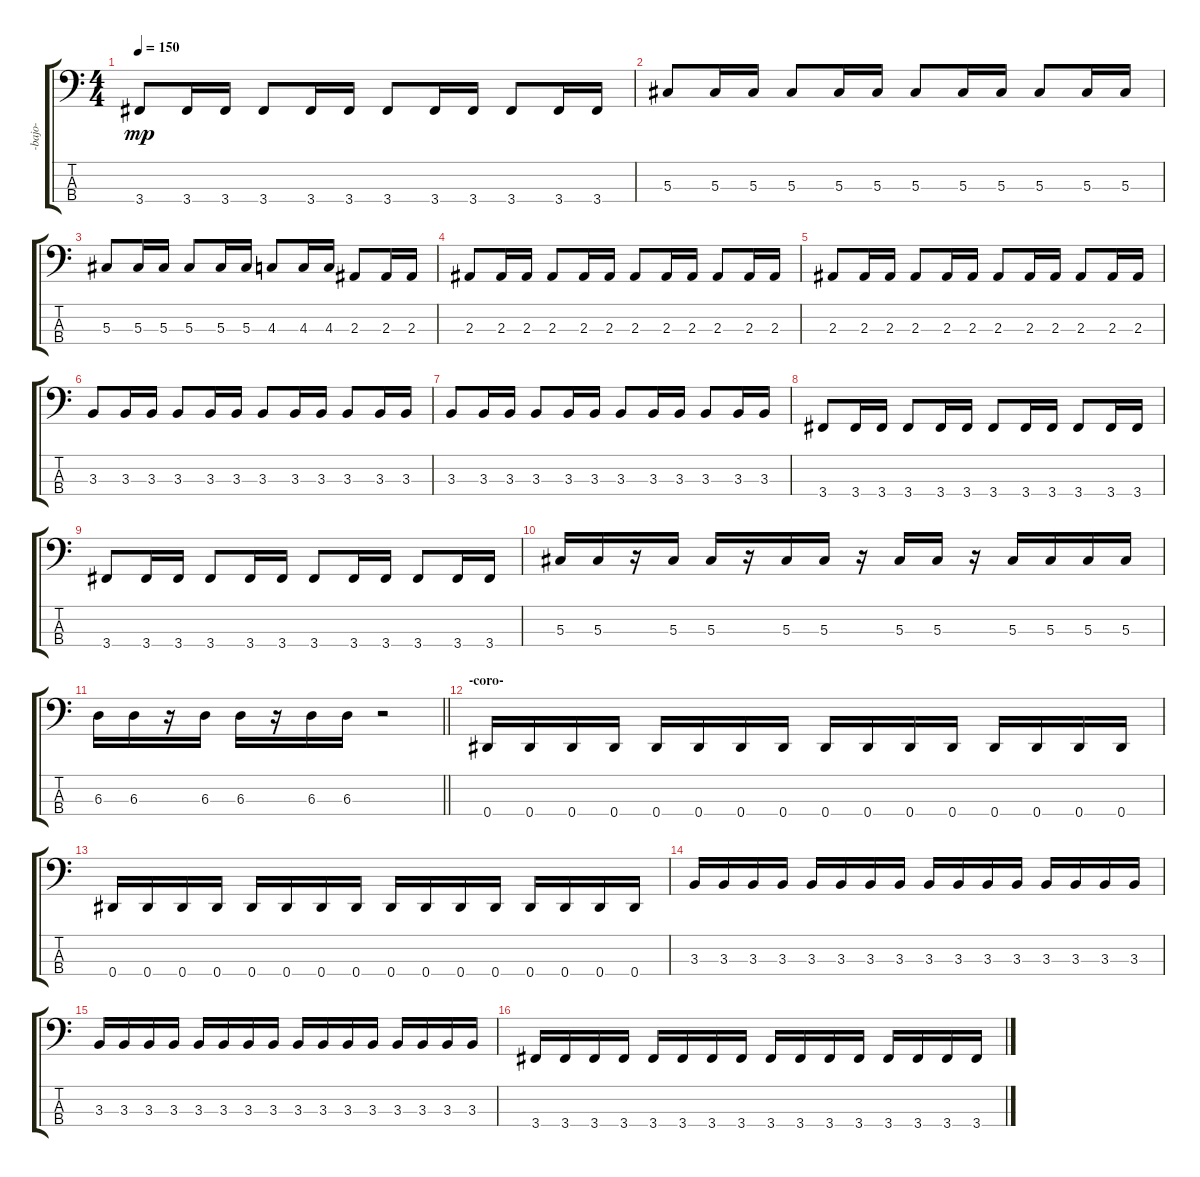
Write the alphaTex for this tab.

\track ("-bajo-" "-bajo-") {instrument electricbassfinger}
\staff {score tabs}
\tuning (Gb2 Db2 Ab1 Eb1) {hide}
\ts (4 4)
\tempo 150
\clef f4
\ks c
3.4.8{dy mp} 3.4.16 3.4.16 3.4.8 3.4.16 3.4.16 3.4.8 3.4.16 3.4.16 3.4.8 3.4.16 3.4.16 |
5.3.8 5.3.16 5.3.16 5.3.8 5.3.16 5.3.16 5.3.8 5.3.16 5.3.16 5.3.8 5.3.16 5.3.16 |
5.3.8 5.3.16 5.3.16 5.3.8 5.3.16 5.3.16 4.3.8 4.3.16 4.3.16 2.3.8 2.3.16 2.3.16 |
2.3.8 2.3.16 2.3.16 2.3.8 2.3.16 2.3.16 2.3.8 2.3.16 2.3.16 2.3.8 2.3.16 2.3.16 |
2.3.8 2.3.16 2.3.16 2.3.8 2.3.16 2.3.16 2.3.8 2.3.16 2.3.16 2.3.8 2.3.16 2.3.16 |
3.3.8 3.3.16 3.3.16 3.3.8 3.3.16 3.3.16 3.3.8 3.3.16 3.3.16 3.3.8 3.3.16 3.3.16 |
3.3.8 3.3.16 3.3.16 3.3.8 3.3.16 3.3.16 3.3.8 3.3.16 3.3.16 3.3.8 3.3.16 3.3.16 |
3.4.8 3.4.16 3.4.16 3.4.8 3.4.16 3.4.16 3.4.8 3.4.16 3.4.16 3.4.8 3.4.16 3.4.16 |
3.4.8 3.4.16 3.4.16 3.4.8 3.4.16 3.4.16 3.4.8 3.4.16 3.4.16 3.4.8 3.4.16 3.4.16 |
5.3.16 5.3.16 r.16 5.3.16 5.3.16 r.16 5.3.16 5.3.16 r.16 5.3.16 5.3.16 r.16 5.3.16 5.3.16 5.3.16 5.3.16 |
\barLineRight lightlight
6.3.16 6.3.16 r.16 6.3.16 6.3.16 r.16 6.3.16 6.3.16 r.2 |
\section ("" "-coro-")
0.4.16 0.4.16 0.4.16 0.4.16 0.4.16 0.4.16 0.4.16 0.4.16 0.4.16 0.4.16 0.4.16 0.4.16 0.4.16 0.4.16 0.4.16 0.4.16 |
0.4.16 0.4.16 0.4.16 0.4.16 0.4.16 0.4.16 0.4.16 0.4.16 0.4.16 0.4.16 0.4.16 0.4.16 0.4.16 0.4.16 0.4.16 0.4.16 |
3.3.16 3.3.16 3.3.16 3.3.16 3.3.16 3.3.16 3.3.16 3.3.16 3.3.16 3.3.16 3.3.16 3.3.16 3.3.16 3.3.16 3.3.16 3.3.16 |
3.3.16 3.3.16 3.3.16 3.3.16 3.3.16 3.3.16 3.3.16 3.3.16 3.3.16 3.3.16 3.3.16 3.3.16 3.3.16 3.3.16 3.3.16 3.3.16 |
3.4.16 3.4.16 3.4.16 3.4.16 3.4.16 3.4.16 3.4.16 3.4.16 3.4.16 3.4.16 3.4.16 3.4.16 3.4.16 3.4.16 3.4.16 3.4.16
